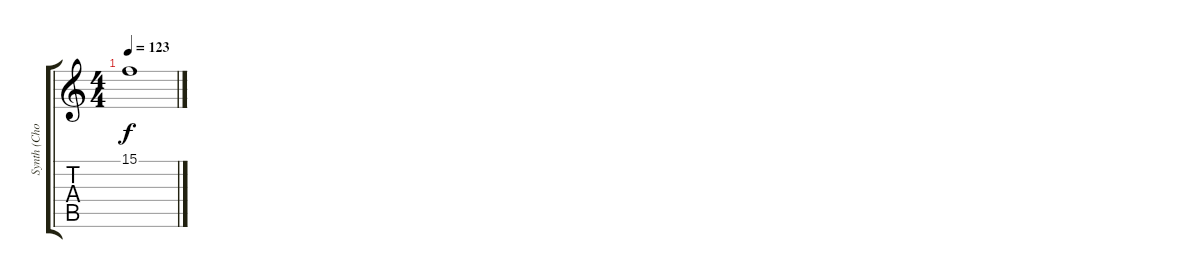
\track ("Synth (Choir Aahs)" "Synth (Cho") {instrument choiraahs}
\staff {score tabs}
\tuning (D4 A3 F3 C3 G2 D2) {hide}
\ts (4 4)
\tempo 123
\clef g2
\ks c
15.1.1{dy f}
